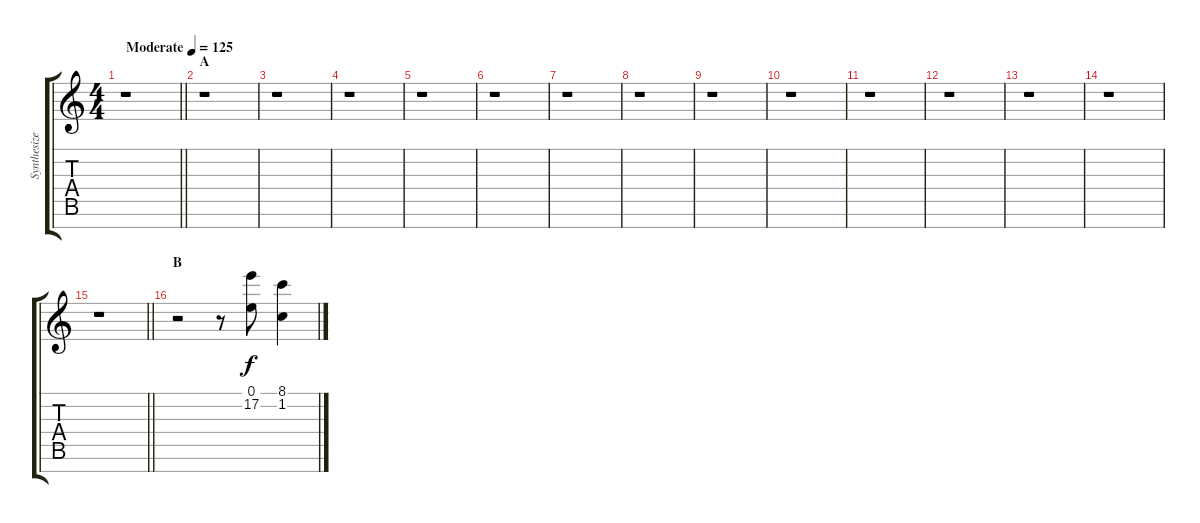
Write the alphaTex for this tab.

\track ("Synthesizer V" "Synthesize") {instrument musicbox}
\staff {score tabs}
\tuning (E5 B4 G4 D4 A3 E3 B2) {hide}
\ts (4 4)
\tempo (125 "Moderate")
\clef g2
\barLineRight lightlight
\ks c
r.1{dy f instrument musicbox} |
\section ("" "A")
r.1 |
r.1 |
r.1 |
r.1 |
r.1 |
r.1 |
r.1 |
r.1 |
r.1 |
r.1 |
r.1 |
r.1 |
r.1 |
\barLineRight lightlight
r.1 |
\section ("" "B")
r.2 r.8 (0.1 17.2).8 (8.1 1.2).4
